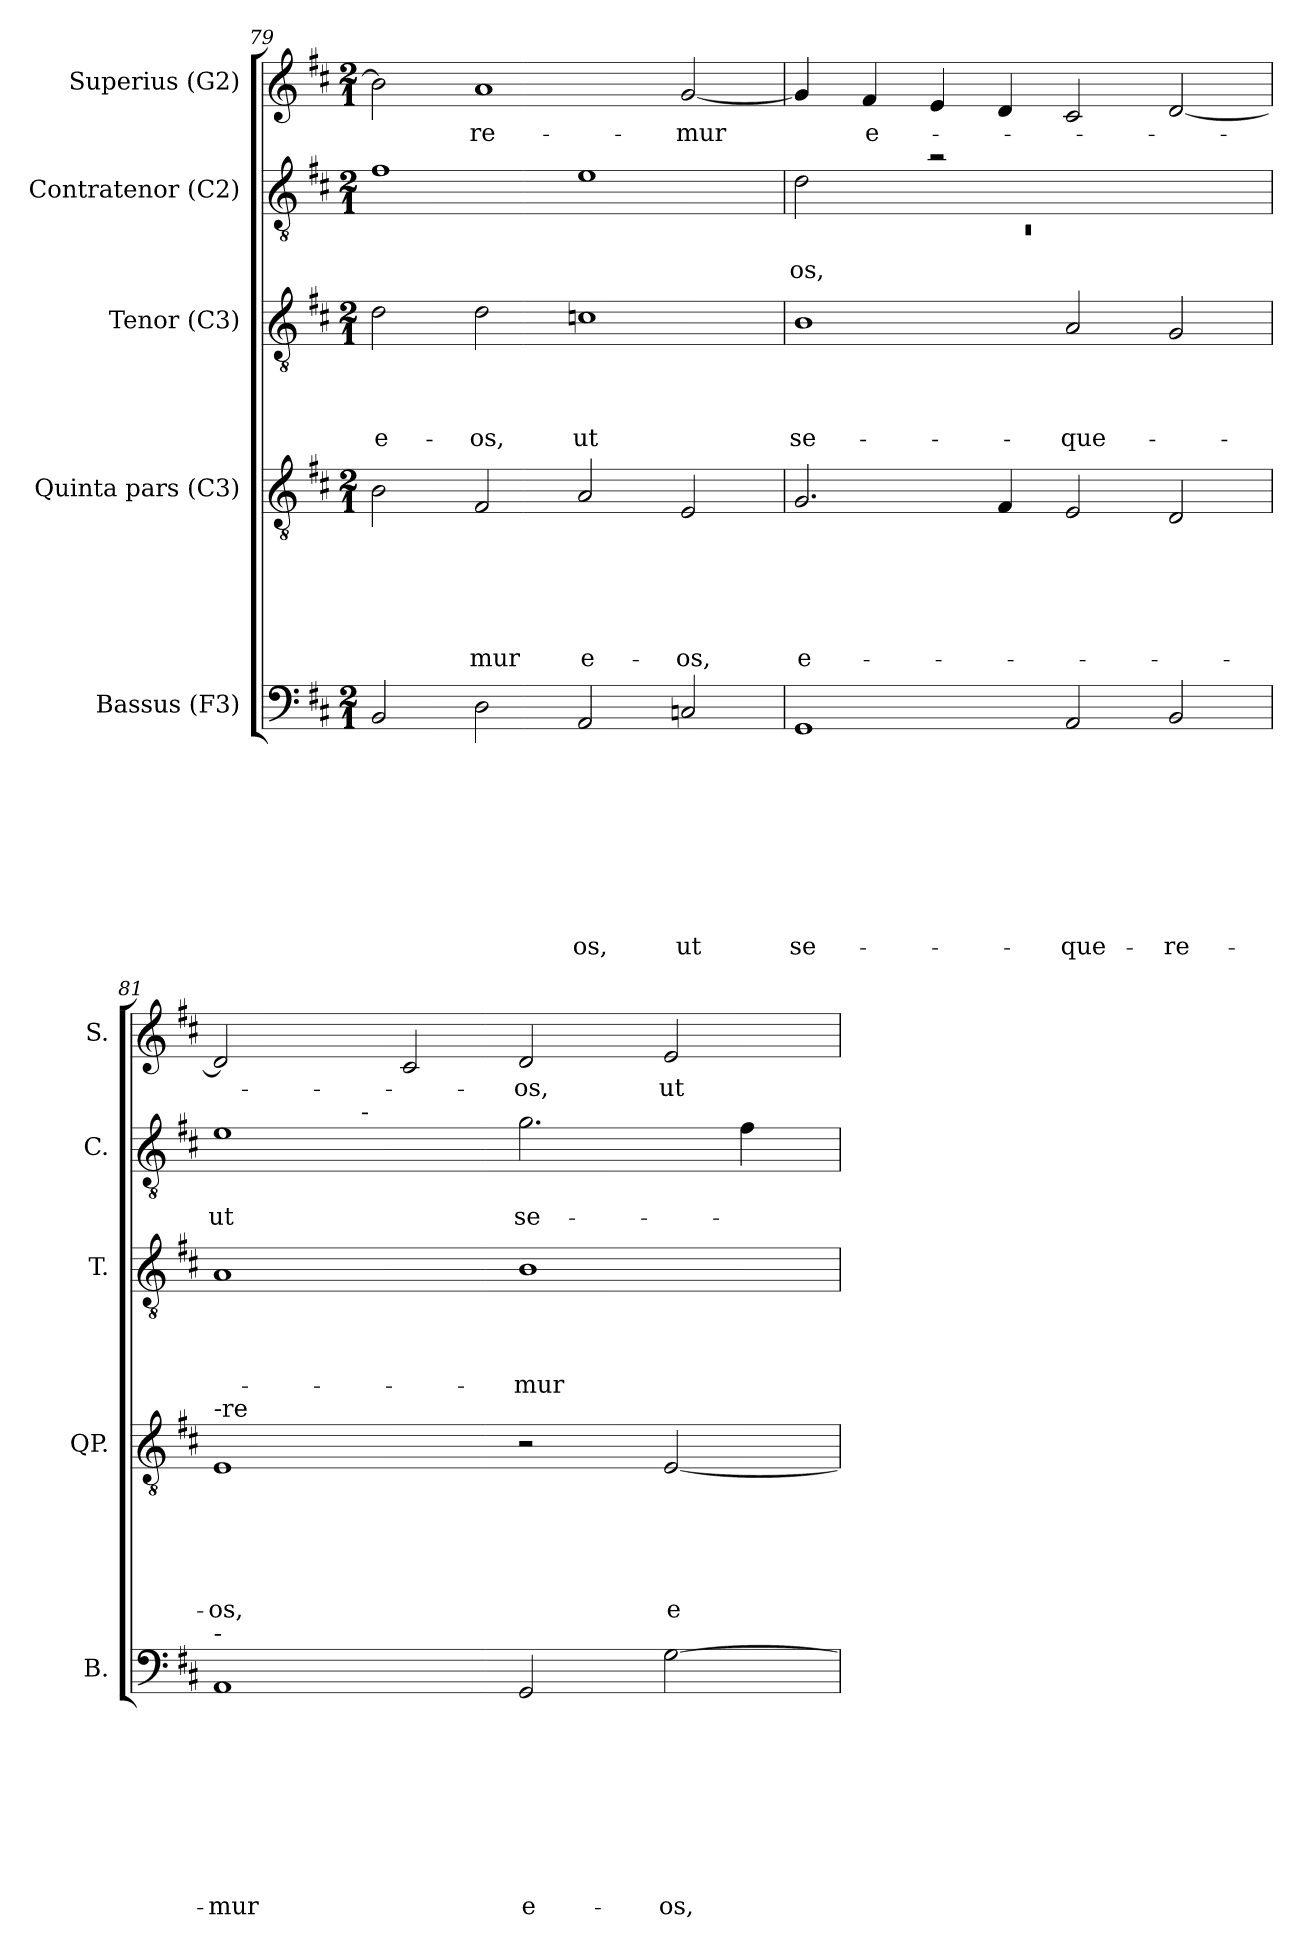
**kern	**text	**text	**text	**text	**text	**text	**text	**text	**text	**kern	**text	**text	**text	**text	**text	**text	**kern	**text	**text	**text	**text	**kern	**text	**text	**kern	**text
*part5	*part5	*part5	*part5	*part5	*part5	*part5	*part5	*part5	*part5	*part4	*part4	*part4	*part4	*part4	*part4	*part4	*part3	*part3	*part3	*part3	*part3	*part2	*part2	*part2	*part1	*part1
*staff5	*staff5	*staff5	*staff5	*staff5	*staff5	*staff5	*staff5	*staff5	*staff5	*staff4	*staff4	*staff4	*staff4	*staff4	*staff4	*staff4	*staff3	*staff3	*staff3	*staff3	*staff3	*staff2	*staff2	*staff2	*staff1	*staff1
*I"Bassus (F3)	*	*	*	*	*	*	*	*	*	*I"Quinta pars (C3)	*	*	*	*	*	*	*I"Tenor (C3)	*	*	*	*	*I"Contratenor (C2)	*	*	*I"Superius (G2)	*
*I'B.	*	*	*	*	*	*	*	*	*	*I'QP.	*	*	*	*	*	*	*I'T.	*	*	*	*	*I'C.	*	*	*I'S.	*
*clefF4	*	*	*	*	*	*	*	*	*	*clefGv2	*	*	*	*	*	*	*clefGv2	*	*	*	*	*clefGv2	*	*	*clefG2	*
*k[f#c#]	*	*	*	*	*	*	*	*	*	*k[f#c#]	*	*	*	*	*	*	*k[f#c#]	*	*	*	*	*k[f#c#]	*	*	*k[f#c#]	*
*D:	*	*	*	*	*	*	*	*	*	*D:	*	*	*	*	*	*	*D:	*	*	*	*	*D:	*	*	*D:	*
*M2/1	*	*	*	*	*	*	*	*	*	*M2/1	*	*	*	*	*	*	*M2/1	*	*	*	*	*M2/1	*	*	*M2/1	*
=79	=79	=79	=79	=79	=79	=79	=79	=79	=79	=79	=79	=79	=79	=79	=79	=79	=79	=79	=79	=79	=79	=79	=79	=79	=79	=79
!	!	!	!	!	!	!	!	!	!	!	!	!	!	!	!	!	!	!	!	!	!LO:LY:b	!	!	!	!	!
2BB/	.	.	.	.	.	.	.	.	.	2B\	.	.	.	.	.	.	2d\	.	.	.	e-	1f#	.	.	2b\]	.
!	!	!	!	!	!	!	!	!	!	!	!	!	!	!	!	!LO:LY:b	!	!	!	!	!LO:LY:b	!	!	!	!	!LO:LY:b
2D\	.	.	.	.	.	.	.	.	.	2F#/	.	.	.	.	.	-mur	2d\	.	.	.	-os,	.	.	.	1a	-re-
!	!	!	!	!	!	!	!	!	!LO:LY:b	!	!	!	!	!	!	!LO:LY:b	!	!	!	!	!LO:LY:b	!	!	!	!	!
2AA/	.	.	.	.	.	.	.	.	-os,	2A/	.	.	.	.	.	e-	1cn	.	.	.	ut	1e	.	.	.	.
!	!	!	!	!	!	!	!	!	!LO:LY:b	!	!	!	!	!	!	!LO:LY:b	!	!	!	!	!	!	!	!	!	!LO:LY:b
2Cn/	.	.	.	.	.	.	.	.	ut	2E/	.	.	.	.	.	-os,	.	.	.	.	.	.	.	.	[<2g/	-mur
=80	=80	=80	=80	=80	=80	=80	=80	=80	=80	=80	=80	=80	=80	=80	=80	=80	=80	=80	=80	=80	=80	=80	=80	=80	=80	=80
*	*	*	*	*	*	*	*	*	*	*	*	*	*	*	*	*	*	*	*	*	*	*^	*	*	*	*
!	!	!	!	!	!	!	!	!	!LO:LY:b	!	!	!	!	!	!	!LO:LY:b:rj	!	!	!	!	!LO:LY:b	!	!LO:N:vis=1	!	!LO:LY:b	!	!
1GG	.	.	.	.	.	.	.	.	se-	2.G/	.	.	.	.	.	e-	1B	.	.	.	se-	2d\	0rC	.	-os,	4g/]	.
!	!	!	!	!	!	!	!	!	!	!	!	!	!	!	!	!	!	!	!	!	!	!	!	!	!	!	!LO:LY:b
.	.	.	.	.	.	.	.	.	.	.	.	.	.	.	.	.	.	.	.	.	.	.	.	.	.	4f#/	e-
.	.	.	.	.	.	.	.	.	.	.	.	.	.	.	.	.	.	.	.	.	.	2ra	.	.	.	4e/	.
.	.	.	.	.	.	.	.	.	.	4F#/	.	.	.	.	.	.	.	.	.	.	.	.	.	.	.	4d/	.
!	!	!	!	!	!	!	!	!	!LO:LY:b	!	!	!	!	!	!	!	!	!	!	!	!LO:LY:b	!	!	!	!	!	!
2AA/	.	.	.	.	.	.	.	.	-que-	2E/	.	.	.	.	.	.	2A/	.	.	.	-que-	1ryy	.	.	.	2c#/	.
!	!	!	!	!	!	!	!	!	!LO:LY:b	!	!	!	!	!	!	!	!	!	!	!	!	!	!	!	!	!	!
2BB/	.	.	.	.	.	.	.	.	-re-	2D/	.	.	.	.	.	.	2G/	.	.	.	.	.	.	.	.	[<2d/	.
!!LO:LB:g=z
=81	=81	=81	=81	=81	=81	=81	=81	=81	=81	=81	=81	=81	=81	=81	=81	=81	=81	=81	=81	=81	=81	=81	=81	=81	=81	=81	=81
!	!	!	!	!	!	!	!	!	!	!LO:TX:a:t=-re	!	!	!	!	!	!	!	!	!	!	!	!	!	!	!	!	!
!LO:TX:a:t=-	!	!	!	!	!	!	!	!	!	!	!	!	!	!	!	!	!	!	!	!	!	!	!	!	!	!	!
!	!	!	!	!	!	!	!	!	!LO:LY:b	!	!	!	!	!	!	!LO:LY:b	!	!	!	!	!	!	!	!	!LO:LY:b	!	!
1AA	.	.	.	.	.	.	.	.	-mur	1E	.	.	.	.	.	-os,	1A	.	.	.	.	1e	4ryy	.	ut	2d/]	.
.	.	.	.	.	.	.	.	.	.	.	.	.	.	.	.	.	.	.	.	.	.	.	8ryy	.	.	.	.
.	.	.	.	.	.	.	.	.	.	.	.	.	.	.	.	.	.	.	.	.	.	.	32ryy	.	.	.	.
!	!	!	!	!	!	!	!	!	!	!	!	!	!	!	!	!	!	!	!	!	!	!	!LO:TX:a:t=-	!	!	!	!
.	.	.	.	.	.	.	.	.	.	.	.	.	.	.	.	.	.	.	.	.	.	.	1ryy	.	.	.	.
.	.	.	.	.	.	.	.	.	.	.	.	.	.	.	.	.	.	.	.	.	.	.	.	.	.	2c#/	.
!	!	!	!	!	!	!	!	!	!LO:LY:b	!	!	!	!	!	!	!	!	!	!	!	!LO:LY:b	!	!	!	!LO:LY:b	!	!LO:LY:b
2GG/	.	.	.	.	.	.	.	.	e-	2r	.	.	.	.	.	.	1B	.	.	.	-mur	2.g\	.	.	se-	2d/	-os,
.	.	.	.	.	.	.	.	.	.	.	.	.	.	.	.	.	.	.	.	.	.	.	2ryy	.	.	.	.
!	!	!	!	!	!	!	!	!	!LO:LY:b	!	!	!	!	!	!	!LO:LY:b:rj	!	!	!	!	!	!	!	!	!	!	!LO:LY:b
[>2G\	.	.	.	.	.	.	.	.	-os,	[<2E/	.	.	.	.	.	e-	.	.	.	.	.	.	.	.	.	2e/	ut
.	.	.	.	.	.	.	.	.	.	.	.	.	.	.	.	.	.	.	.	.	.	4f#\	.	.	.	.	.
.	.	.	.	.	.	.	.	.	.	.	.	.	.	.	.	.	.	.	.	.	.	.	16.ryy	.	.	.	.
*	*	*	*	*	*	*	*	*	*	*	*	*	*	*	*	*	*	*	*	*	*	*v	*v	*	*	*	*
=	=	=	=	=	=	=	=	=	=	=	=	=	=	=	=	=	=	=	=	=	=	=	=	=	=	=
*-	*-	*-	*-	*-	*-	*-	*-	*-	*-	*-	*-	*-	*-	*-	*-	*-	*-	*-	*-	*-	*-	*-	*-	*-	*-	*-
